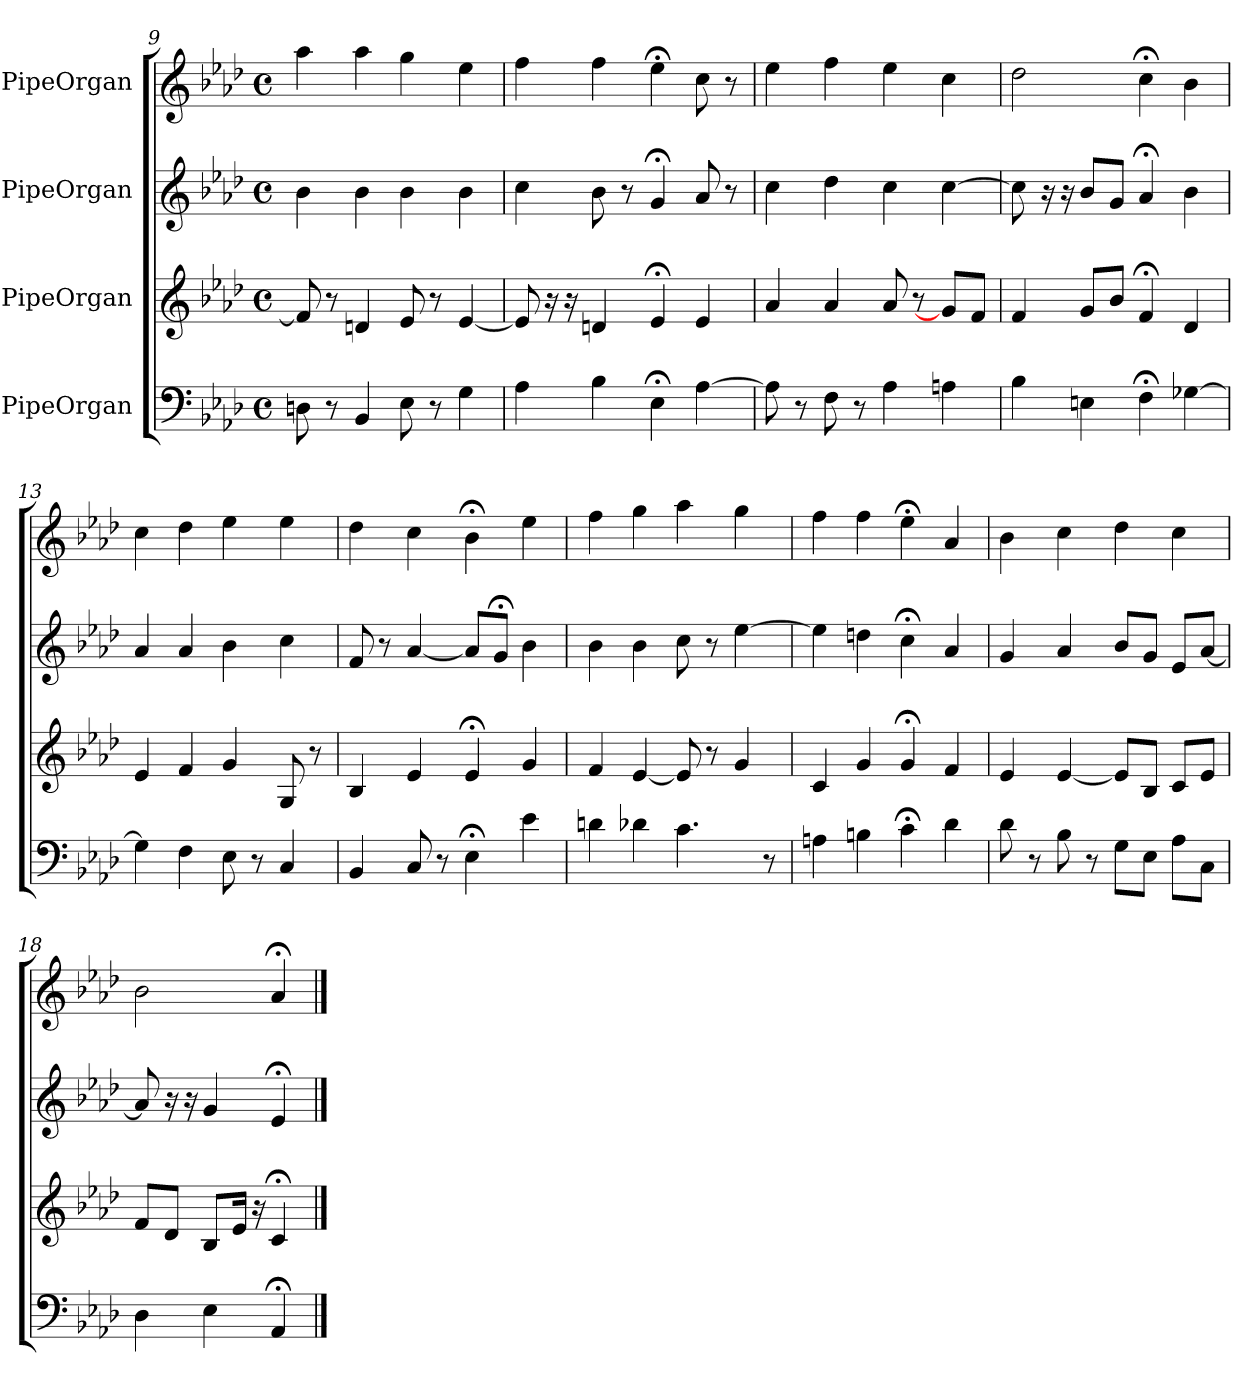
**kern	**kern	**kern	**kern
*part4	*part3	*part2	*part1
*staff4	*staff3	*staff2	*staff1
*I"PipeOrgan	*I"PipeOrgan	*I"PipeOrgan	*I"PipeOrgan
*k[b-e-a-d-]	*k[b-e-a-d-]	*k[b-e-a-d-]	*k[b-e-a-d-]
*A-:	*A-:	*A-:	*A-:
*M4/4	*M4/4	*M4/4	*M4/4
*met(c)	*met(c)	*met(c)	*met(c)
=9	=9	=9	=9
8Dn	8f]	4b-	4aa-
8r	8r	.	.
4BB-	4dn	4b-	4aa-
8E-	8e-	4b-	4gg
8r	8r	.	.
4G	[4e-	4b-	4ee-
=10	=10	=10	=10
4A-	8e-]	4cc	4ff
.	16r	.	.
.	16r	.	.
4B-	4dn	8b-	4ff
.	.	8r	.
4E-;<	4e-;<	4g;<	4ee-;<
[4A-	4e-	8a-	8cc
.	.	8r	8r
=11	=11	=11	=11
8A-]	4a-	4cc	4ee-
8r	.	.	.
8F	4a-	4dd-	4ff
8r	.	.	.
4A-	8a-	4cc	4ee-
.	8r	.	.
4An	8g-L]	[4cc	4cc
.	8fJ	.	.
=12	=12	=12	=12
4B-	4f	8cc]	2dd-
.	.	16r	.
.	.	16r	.
4En	8gL	8b-L	.
.	8b-J	8gJ	.
4F;<	4f;<	4a-;<	4cc;<
[4G-X	4d-	4b-	4b-
=13	=13	=13	=13
4G-]	4e-	4a-	4cc
4F	4f	4a-	4dd-
8E-	4g	4b-	4ee-
8r	.	.	.
4C	8G	4cc	4ee-
.	8r	.	.
=14	=14	=14	=14
4BB-	4B-	8f	4dd-
.	.	8r	.
8C	4e-	[4a-	4cc
8r	.	.	.
4E-;<	4e-;<	8a-L]	4b-;<
.	.	8g;<J	.
4e-	4g	4b-	4ee-
=15	=15	=15	=15
4dn	4f	4b-	4ff
4d-X	[4e-	4b-	4gg
4.c	8e-]	8cc	4aa-
.	8r	8r	.
.	4g	[4ee-	4gg
8r	.	.	.
=16	=16	=16	=16
4An	4c	4ee-]	4ff
4Bn	4g	4ddn	4ff
4c;<	4g;<	4cc;<	4ee-;<
4d-	4f	4a-	4a-
=17	=17	=17	=17
8d-	4e-	4g	4b-
8r	.	.	.
8B-	[4e-	4a-	4cc
8r	.	.	.
8GL	8e-L]	8b-L	4dd-
8E-J	8B-J	8gJ	.
8A-L	8cL	8e-L	4cc
8CJ	8e-J	[8a-J	.
=18	=18	=18	=18
4D-	8fL	8a-]	2b-
.	8d-J	16r	.
.	.	16r	.
4E-	8B-L	4g	.
.	16e-Jk	.	.
.	16r	.	.
4AA-;<	4c;<	4e-;<	4a-;<
==	==	==	==
*-	*-	*-	*-
